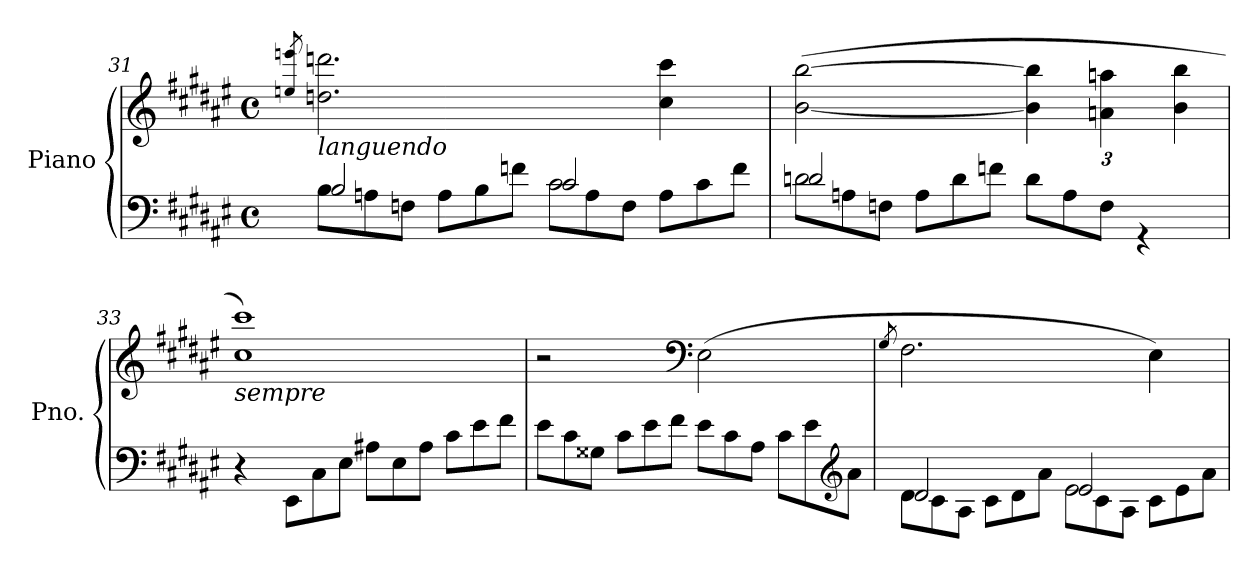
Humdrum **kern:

**kern	**kern	**dynam
*part1	*part1	*part1
*staff2	*staff1	*staff1/2
*I"Piano	*	*
*I'Pno.	*	*
!!LO:LB:g=z
*clefF4	*clefG2	*
*k[f#c#g#d#a#e#]	*k[f#c#g#d#a#e#]	*
*M4/4	*M4/4	*
*met(c)	*met(c)	*
*MM160	*MM160	*
=31	=31	=31
.	8qeen/ 8qeeen/	.
*Xtuplet	*	*
!	!LO:TX:b:i:t=languendo	!
!LO:N:head=open	!	!
*^	*	*
12B\L	2B/	2.ddn\ 2.dddn\	.
12An\	.	.	.
12Fn\J	.	.	.
12A\L	.	.	.
12B\	.	.	.
12fn\J	.	.	.
!LO:N:head=open	!	!	!
12c#\L	2c#/	.	.
12A\	.	.	.
12F\J	.	.	.
*	*	*MM150	*
12A\L	.	4cc#\ 4ccc#\	.
12c#\	.	.	.
12f\J	.	.	.
=32	=32	=32	=32
!LO:N:head=open	!	!	!
12dn\L	2d/	([2b\ [2bb\	.
12An\	.	.	.
12Fn\J	.	.	.
12A\L	.	.	.
12d\	.	.	.
12fn\J	.	.	.
*	*	*Xbrackettup	*
*	*	*MM120	*
12d\L	2ryy	6b\] 6bb\]	.
12A\	.	.	.
12F\J	.	6an\ 6aan\	.
4rGG	.	.	.
.	.	6b\ 6bb\	.
*v	*v	*	*
=33	=33	=33
!	!LO:TX:b:i:t=sempre	!
!	!	!LO:DY:b
4r	1cc# 1ccc#)	other-dynamics
12EE#\L	.	.
12C#\	.	.
12E#\J	.	.
12A#X\L	.	.
12E#\	.	.
12A#\J	.	.
12c#\L	.	.
12e#\	.	.
12f#\J	.	.
!!LO:LB:g=z
=34	=34	=34
*	*MM180	*
12e#\L	2r	.
12c#\	.	.
12G##X\J	.	.
12c#\L	.	.
12e#\	.	.
12f#\J	.	.
*	*clefF4	*
12e#\L	(2E#\	.
12c#\	.	.
12A#\J	.	.
12c#\L	.	.
12e#\	.	.
*clefG2	*	*
12a#\J	.	.
=35	=35	=35
*	*MM160	*
.	8qG#/	.
!LO:N:head=open	!	!
*^	*	*
12d#\L	2d#/	2.F#\	.
12c#\	.	.	.
12A#\J	.	.	.
12c#\L	.	.	.
12d#\	.	.	.
12a#\J	.	.	.
!LO:N:head=open	!	!	!
12e#\L	2e#/	.	.
12c#\	.	.	.
12A#\J	.	.	.
*	*	*MM150	*
12c#\L	.	4E#\)	.
12e#\	.	.	.
12a#\J	.	.	.
*v	*v	*	*
=	=	=
*-	*-	*-
